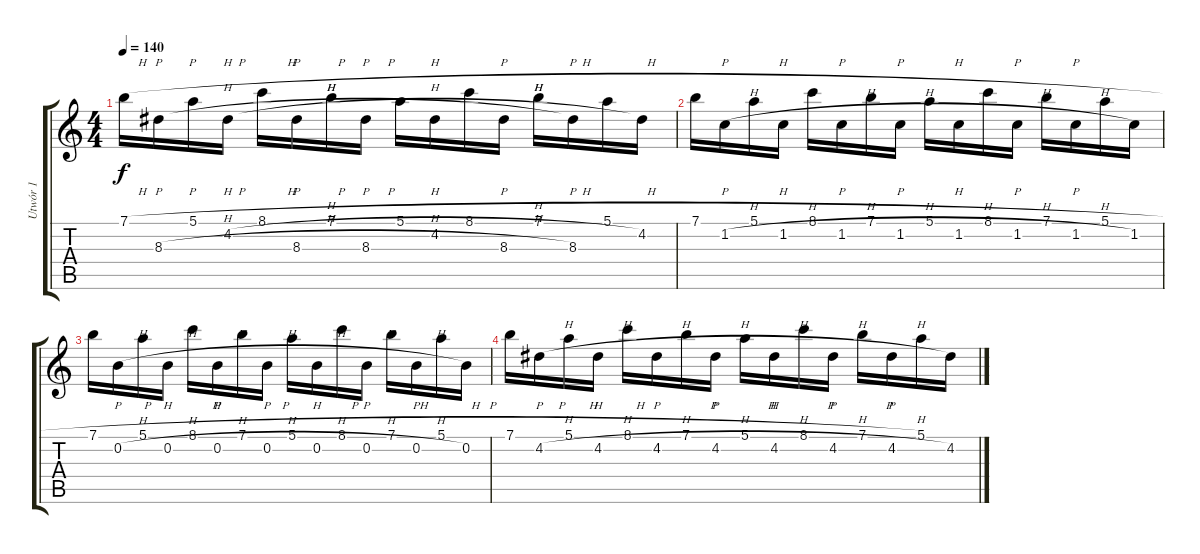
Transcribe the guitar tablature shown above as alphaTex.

\track ("Utwór 1" "Utwór 1") {instrument distortionguitar}
\staff {score tabs}
\tuning (E4 B3 G3 D3 A2 E2) {hide}
\ts (4 4)
\tempo 140
\clef g2
\ks c
7.1{h}.16{dy f} 8.3{h}.16 5.1{h}.16 4.2{h}.16 8.1{h}.16 8.3{h}.16 7.1{h}.16 8.3{h}.16 5.1{h}.16 4.2{h}.16 8.1{h}.16 8.3{h}.16 7.1{h}.16 8.3.16 5.1{h}.16 4.2.16 |
7.1{h}.16 1.2{h}.16 5.1{h}.16 1.2{h}.16 8.1{h}.16 1.2{h}.16 7.1{h}.16 1.2{h}.16 5.1{h}.16 1.2{h}.16 8.1{h}.16 1.2{h}.16 7.1{h}.16 1.2{h}.16 5.1{h}.16 1.2.16 |
7.1{h}.16 0.2{h}.16 5.1{h}.16 0.2{h}.16 8.1{h}.16 0.2{h}.16 7.1{h}.16 0.2{h}.16 5.1{h}.16 0.2{h}.16 8.1{h}.16 0.2{h}.16 7.1{h}.16 0.2{h}.16 5.1{h}.16 0.2.16 |
7.1{h}.16 4.2{h}.16 5.1{h}.16 4.2{h}.16 8.1{h}.16 4.2{h}.16 7.1{h}.16 4.2{h}.16 5.1{h}.16 4.2{h}.16 8.1{h}.16 4.2{h}.16 7.1{h}.16 4.2{h}.16 5.1.16 4.2.16
